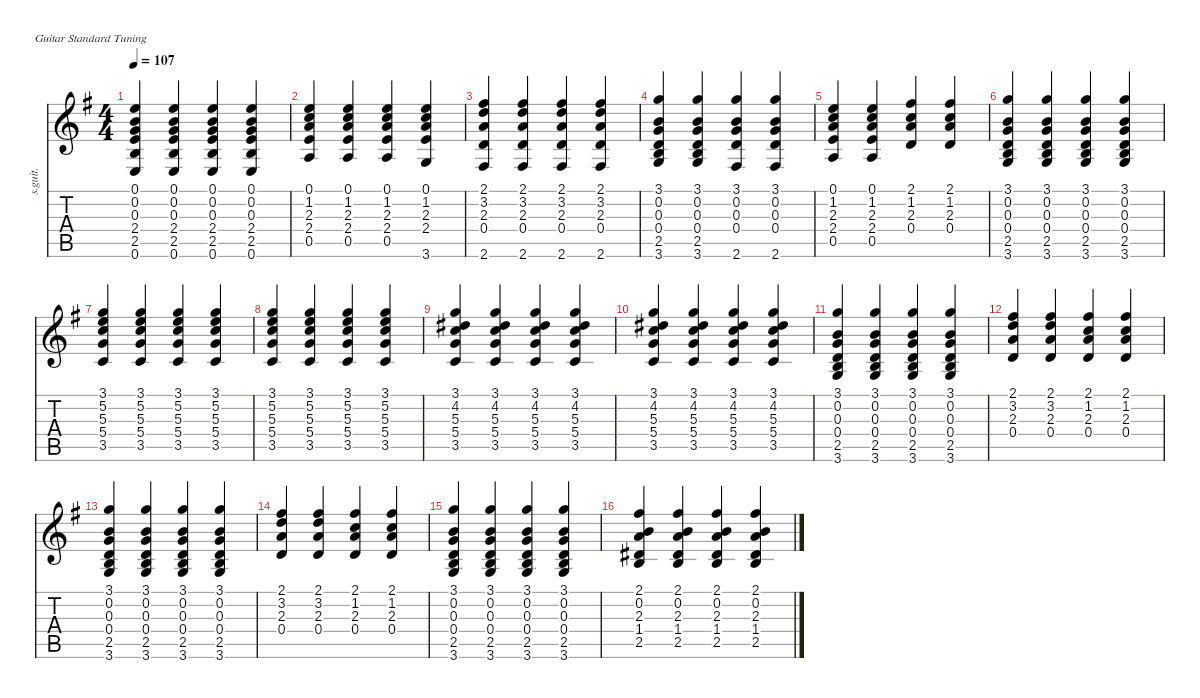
\defaultSystemsLayout 4
\hideDynamics
\bracketExtendMode nobrackets
\track ("Steel Guitar" "s.guit.") {instrument acousticguitarsteel}
\staff {score tabs}
\tuning (E4 B3 G3 D3 A2 E2)
\ts (4 4)
\tempo 107
\clef g2
\ks g
(0.6{acc forcenatural} 2.5{acc forcenatural} 2.4{acc forcenatural} 0.3{acc forcenatural} 0.2{acc forcenatural} 0.1{acc forcenatural}).4{dy mf instrument acousticguitarsteel beam Up} (0.6{acc forcenatural} 2.5{acc forcenatural} 2.4{acc forcenatural} 0.3{acc forcenatural} 0.2{acc forcenatural} 0.1{acc forcenatural}).4{beam Up} (0.6{acc forcenatural} 2.5{acc forcenatural} 2.4{acc forcenatural} 0.3{acc forcenatural} 0.2{acc forcenatural} 0.1{acc forcenatural}).4{beam Up} (0.6{acc forcenatural} 2.5{acc forcenatural} 2.4{acc forcenatural} 0.3{acc forcenatural} 0.2{acc forcenatural} 0.1{acc forcenatural}).4{beam Up} |
(0.5{acc forcenatural} 2.4{acc forcenatural} 2.3{acc forcenatural} 1.2{acc forcenatural} 0.1{acc forcenatural}).4{beam Up} (0.5{acc forcenatural} 2.4{acc forcenatural} 2.3{acc forcenatural} 1.2{acc forcenatural} 0.1{acc forcenatural}).4{beam Up} (0.5{acc forcenatural} 2.4{acc forcenatural} 2.3{acc forcenatural} 1.2{acc forcenatural} 0.1{acc forcenatural}).4{beam Up} (2.4{acc forcenatural} 2.3{acc forcenatural} 1.2{acc forcenatural} 0.1{acc forcenatural} 3.6{acc forcenatural}).4{beam Up} |
(0.4{acc forcenatural} 2.3{acc forcenatural} 3.2{acc forcenatural} 2.1{acc #} 2.6{acc #}).4{beam Up} (0.4{acc forcenatural} 2.3{acc forcenatural} 3.2{acc forcenatural} 2.1{acc #} 2.6{acc #}).4{beam Up} (0.4{acc forcenatural} 2.3{acc forcenatural} 3.2{acc forcenatural} 2.1{acc #} 2.6{acc #}).4{beam Up} (0.4{acc forcenatural} 2.3{acc forcenatural} 3.2{acc forcenatural} 2.1{acc #} 2.6{acc #}).4{beam Up} |
(3.6{acc forcenatural} 2.5{acc forcenatural} 0.4{acc forcenatural} 0.3{acc forcenatural} 0.2{acc forcenatural} 3.1{acc forcenatural}).4{beam Up} (3.6{acc forcenatural} 2.5{acc forcenatural} 0.4{acc forcenatural} 0.3{acc forcenatural} 0.2{acc forcenatural} 3.1{acc forcenatural}).4{beam Up} (2.6{acc #} 0.4{acc forcenatural} 0.3{acc forcenatural} 0.2{acc forcenatural} 3.1{acc forcenatural}).4{beam Up} (2.6{acc #} 0.4{acc forcenatural} 0.3{acc forcenatural} 0.2{acc forcenatural} 3.1{acc forcenatural}).4{beam Up} |
(0.5{acc forcenatural} 2.4{acc forcenatural} 2.3{acc forcenatural} 1.2{acc forcenatural} 0.1{acc forcenatural}).4{beam Up} (0.5{acc forcenatural} 2.4{acc forcenatural} 2.3{acc forcenatural} 1.2{acc forcenatural} 0.1{acc forcenatural}).4{beam Up} (0.4{acc forcenatural} 2.3{acc forcenatural} 1.2{acc forcenatural} 2.1{acc #}).4{beam Up} (0.4{acc forcenatural} 2.3{acc forcenatural} 1.2{acc forcenatural} 2.1{acc #}).4{beam Up} |
(3.6{acc forcenatural} 2.5{acc forcenatural} 0.4{acc forcenatural} 0.3{acc forcenatural} 0.2{acc forcenatural} 3.1{acc forcenatural}).4{beam Up} (3.6{acc forcenatural} 2.5{acc forcenatural} 0.4{acc forcenatural} 0.3{acc forcenatural} 0.2{acc forcenatural} 3.1{acc forcenatural}).4{beam Up} (3.6{acc forcenatural} 2.5{acc forcenatural} 0.4{acc forcenatural} 0.3{acc forcenatural} 0.2{acc forcenatural} 3.1{acc forcenatural}).4{beam Up} (3.6{acc forcenatural} 2.5{acc forcenatural} 0.4{acc forcenatural} 0.3{acc forcenatural} 0.2{acc forcenatural} 3.1{acc forcenatural}).4{beam Up} |
(3.5{acc forcenatural} 5.4{acc forcenatural} 5.3{acc forcenatural} 5.2{acc forcenatural} 3.1{acc forcenatural}).4{beam Up} (3.5{acc forcenatural} 5.4{acc forcenatural} 5.3{acc forcenatural} 5.2{acc forcenatural} 3.1{acc forcenatural}).4{beam Up} (3.5{acc forcenatural} 5.4{acc forcenatural} 5.3{acc forcenatural} 5.2{acc forcenatural} 3.1{acc forcenatural}).4{beam Up} (3.5{acc forcenatural} 5.4{acc forcenatural} 5.3{acc forcenatural} 5.2{acc forcenatural} 3.1{acc forcenatural}).4{beam Up} |
(3.5{acc forcenatural} 5.4{acc forcenatural} 5.3{acc forcenatural} 5.2{acc forcenatural} 3.1{acc forcenatural}).4{beam Up} (3.5{acc forcenatural} 5.4{acc forcenatural} 5.3{acc forcenatural} 5.2{acc forcenatural} 3.1{acc forcenatural}).4{beam Up} (3.5{acc forcenatural} 5.4{acc forcenatural} 5.3{acc forcenatural} 5.2{acc forcenatural} 3.1{acc forcenatural}).4{beam Up} (3.5{acc forcenatural} 5.4{acc forcenatural} 5.3{acc forcenatural} 5.2{acc forcenatural} 3.1{acc forcenatural}).4{beam Up} |
(3.5{acc forcenatural} 5.4{acc forcenatural} 5.3{acc forcenatural} 4.2{acc #} 3.1{acc forcenatural}).4{beam Up} (3.5{acc forcenatural} 5.4{acc forcenatural} 5.3{acc forcenatural} 4.2{acc #} 3.1{acc forcenatural}).4{beam Up} (3.5{acc forcenatural} 5.4{acc forcenatural} 5.3{acc forcenatural} 4.2{acc #} 3.1{acc forcenatural}).4{beam Up} (3.5{acc forcenatural} 5.4{acc forcenatural} 5.3{acc forcenatural} 4.2{acc #} 3.1{acc forcenatural}).4{beam Up} |
(3.5{acc forcenatural} 5.4{acc forcenatural} 5.3{acc forcenatural} 4.2{acc #} 3.1{acc forcenatural}).4{beam Up} (3.5{acc forcenatural} 5.4{acc forcenatural} 5.3{acc forcenatural} 4.2{acc #} 3.1{acc forcenatural}).4{beam Up} (3.5{acc forcenatural} 5.4{acc forcenatural} 5.3{acc forcenatural} 4.2{acc #} 3.1{acc forcenatural}).4{beam Up} (3.5{acc forcenatural} 5.4{acc forcenatural} 5.3{acc forcenatural} 4.2{acc #} 3.1{acc forcenatural}).4{beam Up} |
(3.6{acc forcenatural} 2.5{acc forcenatural} 0.4{acc forcenatural} 0.3{acc forcenatural} 0.2{acc forcenatural} 3.1{acc forcenatural}).4{beam Up} (3.6{acc forcenatural} 2.5{acc forcenatural} 0.4{acc forcenatural} 0.3{acc forcenatural} 0.2{acc forcenatural} 3.1{acc forcenatural}).4{beam Up} (3.6{acc forcenatural} 2.5{acc forcenatural} 0.4{acc forcenatural} 0.3{acc forcenatural} 0.2{acc forcenatural} 3.1{acc forcenatural}).4{beam Up} (3.6{acc forcenatural} 2.5{acc forcenatural} 0.4{acc forcenatural} 0.3{acc forcenatural} 0.2{acc forcenatural} 3.1{acc forcenatural}).4{beam Up} |
(2.3{acc forcenatural} 3.2{acc forcenatural} 2.1{acc #} 0.4{acc forcenatural}).4{beam Up} (2.3{acc forcenatural} 3.2{acc forcenatural} 2.1{acc #} 0.4{acc forcenatural}).4{beam Up} (2.3{acc forcenatural} 1.2{acc forcenatural} 2.1{acc #} 0.4{acc forcenatural}).4{beam Up} (1.2{acc forcenatural} 2.1{acc #} 2.3{acc forcenatural} 0.4{acc forcenatural}).4{beam Up} |
(3.6{acc forcenatural} 2.5{acc forcenatural} 0.4{acc forcenatural} 0.3{acc forcenatural} 0.2{acc forcenatural} 3.1{acc forcenatural}).4{beam Up} (3.6{acc forcenatural} 2.5{acc forcenatural} 0.4{acc forcenatural} 0.3{acc forcenatural} 0.2{acc forcenatural} 3.1{acc forcenatural}).4{beam Up} (3.6{acc forcenatural} 2.5{acc forcenatural} 0.4{acc forcenatural} 0.3{acc forcenatural} 0.2{acc forcenatural} 3.1{acc forcenatural}).4{beam Up} (3.6{acc forcenatural} 2.5{acc forcenatural} 0.4{acc forcenatural} 0.3{acc forcenatural} 0.2{acc forcenatural} 3.1{acc forcenatural}).4{beam Up} |
(2.3{acc forcenatural} 3.2{acc forcenatural} 2.1{acc #} 0.4{acc forcenatural}).4{beam Up} (2.3{acc forcenatural} 3.2{acc forcenatural} 2.1{acc #} 0.4{acc forcenatural}).4{beam Up} (2.3{acc forcenatural} 1.2{acc forcenatural} 2.1{acc #} 0.4{acc forcenatural}).4{beam Up} (2.3{acc forcenatural} 1.2{acc forcenatural} 2.1{acc #} 0.4{acc forcenatural}).4{beam Up} |
(3.6{acc forcenatural} 2.5{acc forcenatural} 0.4{acc forcenatural} 0.3{acc forcenatural} 0.2{acc forcenatural} 3.1{acc forcenatural}).4{beam Up} (3.6{acc forcenatural} 2.5{acc forcenatural} 0.4{acc forcenatural} 0.3{acc forcenatural} 0.2{acc forcenatural} 3.1{acc forcenatural}).4{beam Up} (3.6{acc forcenatural} 2.5{acc forcenatural} 0.4{acc forcenatural} 0.3{acc forcenatural} 0.2{acc forcenatural} 3.1{acc forcenatural}).4{beam Up} (3.6{acc forcenatural} 2.5{acc forcenatural} 0.4{acc forcenatural} 0.3{acc forcenatural} 0.2{acc forcenatural} 3.1{acc forcenatural}).4{beam Up} |
(2.5{acc forcenatural} 1.4{acc #} 2.3{acc forcenatural} 0.2{acc forcenatural} 2.1{acc #}).4{beam Up} (2.5{acc forcenatural} 1.4{acc #} 2.3{acc forcenatural} 0.2{acc forcenatural} 2.1{acc #}).4{beam Up} (2.5{acc forcenatural} 1.4{acc #} 2.3{acc forcenatural} 0.2{acc forcenatural} 2.1{acc #}).4{beam Up} (2.5{acc forcenatural} 1.4{acc #} 2.3{acc forcenatural} 0.2{acc forcenatural} 2.1{acc #}).4{beam Up}
